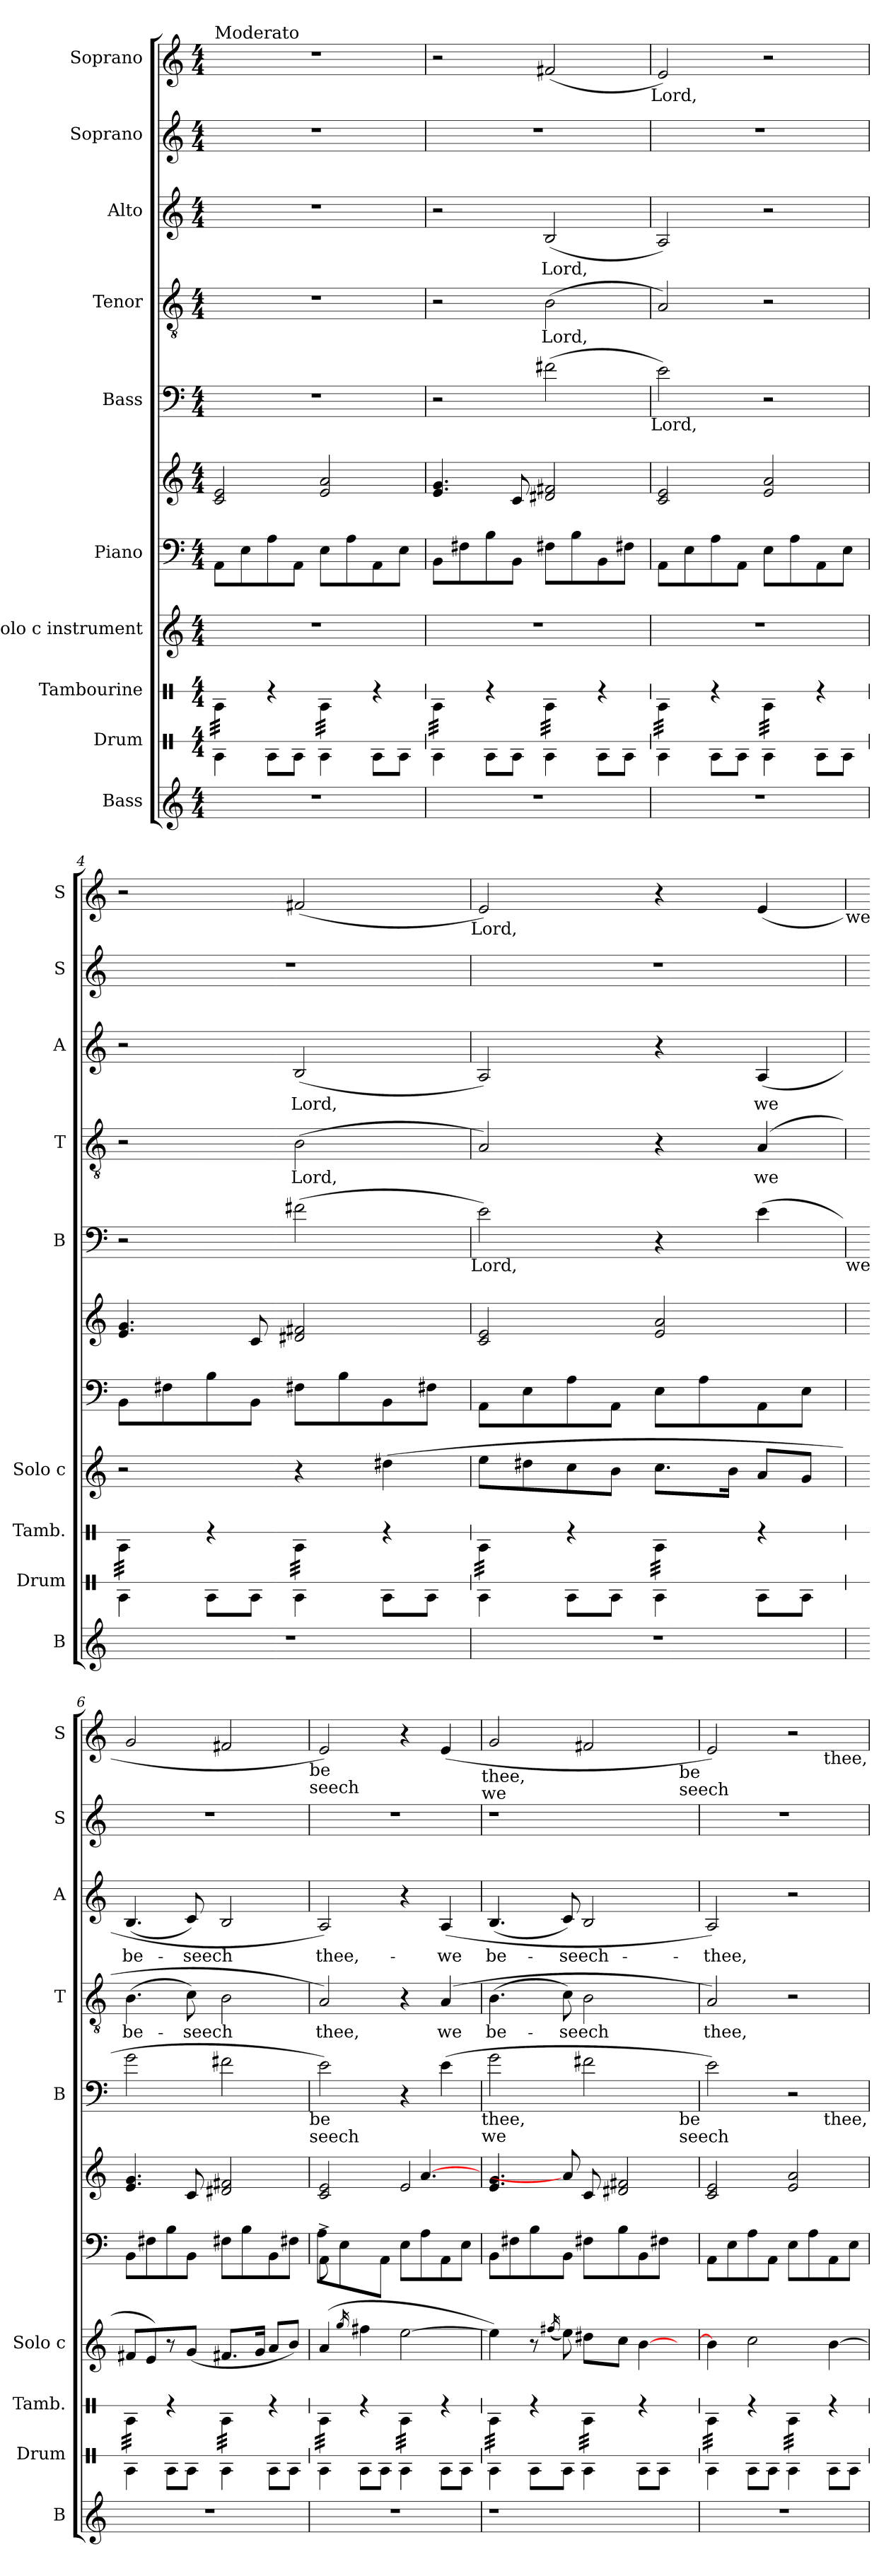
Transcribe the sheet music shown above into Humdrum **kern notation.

**kern	**kern	**kern	**kern	**kern	**kern	**kern	**kern	**text	**kern	**text	**kern	**kern
*part10	*part9	*part8	*part7	*part6	*part6	*part5	*part4	*part4	*part3	*part3	*part2	*part1
*staff11	*staff10	*staff9	*staff8	*staff7	*staff6	*staff5	*staff4	*staff4	*staff3	*staff3	*staff2	*staff1
*I"Bass	*I"Drum	*I"Tambourine	*I"Solo c instrument	*I"Piano	*	*I"Bass	*I"Tenor	*	*I"Alto	*	*I"Soprano	*I"Soprano
*I'B	*I'Drum	*I'Tamb.	*I'Solo c	*	*	*I'B	*I'T	*	*I'A	*	*I'S	*I'S
*	*stria1	*stria1	*	*	*	*	*	*	*	*	*	*
*clefG2	*clefX	*clefX	*clefG2	*clefF4	*clefG2	*clefF4	*clefGv2	*	*clefG2	*	*clefG2	*clefG2
*	*	*	*	*	*	*ITrd7c12	*	*	*	*	*	*
*k[]	*k[]	*k[]	*k[]	*k[]	*k[]	*k[]	*k[]	*	*k[]	*	*k[]	*k[]
*C:	*C:	*C:	*C:	*C:	*C:	*C:	*C:	*	*C:	*	*C:	*C:
*M4/4	*M4/4	*M4/4	*M4/4	*M4/4	*M4/4	*M4/4	*M4/4	*	*M4/4	*	*M4/4	*M4/4
*MM84	*MM84	*MM84	*MM84	*MM84	*MM84	*MM84	*MM84	*	*MM84	*	*MM84	*MM84
=1	=1	=1	=1	=1	=1	=1	=1	=1	=1	=1	=1	=1
!	!	!	!	!	!	!	!	!	!	!	!	!LO:TX:a:t=Moderato
*	*	*tremolo	*	*	*	*	*	*	*	*	*	*
1r	4RA\	32RA\LLL	1r	8AA\L	2c/ 2e/	1r	1r	.	1r	.	1r	1r
.	.	32RA\	.	.	.	.	.	.	.	.	.	.
.	.	32RA\	.	.	.	.	.	.	.	.	.	.
.	.	32RA\	.	.	.	.	.	.	.	.	.	.
.	.	32RA\	.	8E\	.	.	.	.	.	.	.	.
.	.	32RA\	.	.	.	.	.	.	.	.	.	.
.	.	32RA\	.	.	.	.	.	.	.	.	.	.
.	.	32RA\JJJ	.	.	.	.	.	.	.	.	.	.
.	8RA\L	4re	.	8A\	.	.	.	.	.	.	.	.
.	8RA\J	.	.	8AA\J	.	.	.	.	.	.	.	.
.	4RA\	32RA\LLL	.	8E\L	2e/ 2a/	.	.	.	.	.	.	.
.	.	32RA\	.	.	.	.	.	.	.	.	.	.
.	.	32RA\	.	.	.	.	.	.	.	.	.	.
.	.	32RA\	.	.	.	.	.	.	.	.	.	.
.	.	32RA\	.	8A\	.	.	.	.	.	.	.	.
.	.	32RA\	.	.	.	.	.	.	.	.	.	.
.	.	32RA\	.	.	.	.	.	.	.	.	.	.
.	.	32RA\JJJ	.	.	.	.	.	.	.	.	.	.
.	8RA\L	4re	.	8AA\	.	.	.	.	.	.	.	.
.	8RA\J	.	.	8E\J	.	.	.	.	.	.	.	.
=2	=2	=2	=2	=2	=2	=2	=2	=2	=2	=2	=2	=2
1r	4RA\	32RA\LLL	1r	8BB\L	4.e/ 4.g/	2r	2r	.	2r	.	1r	2r
.	.	32RA\	.	.	.	.	.	.	.	.	.	.
.	.	32RA\	.	.	.	.	.	.	.	.	.	.
.	.	32RA\	.	.	.	.	.	.	.	.	.	.
.	.	32RA\	.	8F#X\	.	.	.	.	.	.	.	.
.	.	32RA\	.	.	.	.	.	.	.	.	.	.
.	.	32RA\	.	.	.	.	.	.	.	.	.	.
.	.	32RA\JJJ	.	.	.	.	.	.	.	.	.	.
.	8RA\L	4re	.	8B\	.	.	.	.	.	.	.	.
.	8RA\J	.	.	8BB\J	8c/	.	.	.	.	.	.	.
!	!	!	!	!	!	!	!	!LO:LY:b	!	!LO:LY:b	!	!
.	4RA\	32RA\LLL	.	8F#X\L	2d#X/ 2f#X/	(>2F#X\	(>2B\	Lord,	(2B/	Lord,	.	(2f#X/
.	.	32RA\	.	.	.	.	.	.	.	.	.	.
.	.	32RA\	.	.	.	.	.	.	.	.	.	.
.	.	32RA\	.	.	.	.	.	.	.	.	.	.
.	.	32RA\	.	8B\	.	.	.	.	.	.	.	.
.	.	32RA\	.	.	.	.	.	.	.	.	.	.
.	.	32RA\	.	.	.	.	.	.	.	.	.	.
.	.	32RA\JJJ	.	.	.	.	.	.	.	.	.	.
.	8RA\L	4re	.	8BB\	.	.	.	.	.	.	.	.
.	8RA\J	.	.	8F#X\J	.	.	.	.	.	.	.	.
!	!	!	!	!	!	!	!	!	!	!	!	!LO:TX:b:t=Lord,
!	!	!	!	!	!	!LO:TX:b:t=Lord,	!	!	!	!	!	!
=3	=3	=3	=3	=3	=3	=3	=3	=3	=3	=3	=3	=3
1r	4RA\	32RA\LLL	1r	8AA\L	2c/ 2e/	2E\)	2A/)	.	2A/)	.	1r	2e/)
.	.	32RA\	.	.	.	.	.	.	.	.	.	.
.	.	32RA\	.	.	.	.	.	.	.	.	.	.
.	.	32RA\	.	.	.	.	.	.	.	.	.	.
.	.	32RA\	.	8E\	.	.	.	.	.	.	.	.
.	.	32RA\	.	.	.	.	.	.	.	.	.	.
.	.	32RA\	.	.	.	.	.	.	.	.	.	.
.	.	32RA\JJJ	.	.	.	.	.	.	.	.	.	.
.	8RA\L	4re	.	8A\	.	.	.	.	.	.	.	.
.	8RA\J	.	.	8AA\J	.	.	.	.	.	.	.	.
.	4RA\	32RA\LLL	.	8E\L	2e/ 2a/	2r	2r	.	2r	.	.	2r
.	.	32RA\	.	.	.	.	.	.	.	.	.	.
.	.	32RA\	.	.	.	.	.	.	.	.	.	.
.	.	32RA\	.	.	.	.	.	.	.	.	.	.
.	.	32RA\	.	8A\	.	.	.	.	.	.	.	.
.	.	32RA\	.	.	.	.	.	.	.	.	.	.
.	.	32RA\	.	.	.	.	.	.	.	.	.	.
.	.	32RA\JJJ	.	.	.	.	.	.	.	.	.	.
.	8RA\L	4re	.	8AA\	.	.	.	.	.	.	.	.
.	8RA\J	.	.	8E\J	.	.	.	.	.	.	.	.
=4	=4	=4	=4	=4	=4	=4	=4	=4	=4	=4	=4	=4
1r	4RA\	32RA\LLL	2r	8BB\L	4.e/ 4.g/	2r	2r	.	2r	.	1r	2r
.	.	32RA\	.	.	.	.	.	.	.	.	.	.
.	.	32RA\	.	.	.	.	.	.	.	.	.	.
.	.	32RA\	.	.	.	.	.	.	.	.	.	.
.	.	32RA\	.	8F#X\	.	.	.	.	.	.	.	.
.	.	32RA\	.	.	.	.	.	.	.	.	.	.
.	.	32RA\	.	.	.	.	.	.	.	.	.	.
.	.	32RA\JJJ	.	.	.	.	.	.	.	.	.	.
.	8RA\L	4re	.	8B\	.	.	.	.	.	.	.	.
.	8RA\J	.	.	8BB\J	8c/	.	.	.	.	.	.	.
!	!	!	!	!	!	!	!	!LO:LY:b	!	!LO:LY:b	!	!
.	4RA\	32RA\LLL	4r	8F#X\L	2d#X/ 2f#X/	(>2F#X\	(>2B\	Lord,	(2B/	Lord,	.	(2f#X/
.	.	32RA\	.	.	.	.	.	.	.	.	.	.
.	.	32RA\	.	.	.	.	.	.	.	.	.	.
.	.	32RA\	.	.	.	.	.	.	.	.	.	.
.	.	32RA\	.	8B\	.	.	.	.	.	.	.	.
.	.	32RA\	.	.	.	.	.	.	.	.	.	.
.	.	32RA\	.	.	.	.	.	.	.	.	.	.
.	.	32RA\JJJ	.	.	.	.	.	.	.	.	.	.
.	8RA\L	4re	(>4dd#X\	8BB\	.	.	.	.	.	.	.	.
.	8RA\J	.	.	8F#X\J	.	.	.	.	.	.	.	.
!	!	!	!	!	!	!	!	!	!	!	!	!LO:TX:b:t=Lord,
!	!	!	!	!	!	!LO:TX:b:t=Lord,	!	!	!	!	!	!
=5	=5	=5	=5	=5	=5	=5	=5	=5	=5	=5	=5	=5
1r	4RA\	32RA\LLL	8ee\L	8AA\L	2c/ 2e/	2E\)	2A/)	.	2A/)	.	1r	2e/)
.	.	32RA\	.	.	.	.	.	.	.	.	.	.
.	.	32RA\	.	.	.	.	.	.	.	.	.	.
.	.	32RA\	.	.	.	.	.	.	.	.	.	.
.	.	32RA\	8dd#X\	8E\	.	.	.	.	.	.	.	.
.	.	32RA\	.	.	.	.	.	.	.	.	.	.
.	.	32RA\	.	.	.	.	.	.	.	.	.	.
.	.	32RA\JJJ	.	.	.	.	.	.	.	.	.	.
.	8RA\L	4re	8cc\	8A\	.	.	.	.	.	.	.	.
.	8RA\J	.	8b\J	8AA\J	.	.	.	.	.	.	.	.
.	4RA\	32RA\LLL	8.cc\L	8E\L	2e/ 2a/	4r	4r	.	4r	.	.	4r
.	.	32RA\	.	.	.	.	.	.	.	.	.	.
.	.	32RA\	.	.	.	.	.	.	.	.	.	.
.	.	32RA\	.	.	.	.	.	.	.	.	.	.
.	.	32RA\	.	8A\	.	.	.	.	.	.	.	.
.	.	32RA\	.	.	.	.	.	.	.	.	.	.
.	.	32RA\	16b\Jk	.	.	.	.	.	.	.	.	.
.	.	32RA\JJJ	.	.	.	.	.	.	.	.	.	.
!	!	!	!	!	!	!	!	!LO:LY:b	!	!LO:LY:b	!	!
.	8RA\L	4re	8a/L	8AA\	.	(>4E\	(4A/	we	(4A/	we	.	(4e/
.	8RA\J	.	8g/J	8E\J	.	.	.	.	.	.	.	.
!	!	!	!	!	!	!	!	!	!	!	!	!LO:TX:b:t=we
!	!	!	!	!	!	!LO:TX:b:t=we	!	!	!	!	!	!
=6	=6	=6	=6	=6	=6	=6	=6	=6	=6	=6	=6	=6
!	!	!	!	!	!	!	!	!LO:LY:b	!	!LO:LY:b	!	!
1r	4RA\	32RA\LLL	8f#X/L	8BB\L	4.e/ 4.g/	2G\	(>4.B\	be-	(4.B/	be-	1r	2g/
.	.	32RA\	.	.	.	.	.	.	.	.	.	.
.	.	32RA\	.	.	.	.	.	.	.	.	.	.
.	.	32RA\	.	.	.	.	.	.	.	.	.	.
.	.	32RA\	8e/)	8F#X\	.	.	.	.	.	.	.	.
.	.	32RA\	.	.	.	.	.	.	.	.	.	.
.	.	32RA\	.	.	.	.	.	.	.	.	.	.
.	.	32RA\JJJ	.	.	.	.	.	.	.	.	.	.
.	8RA\L	4re	8r	8B\	.	.	.	.	.	.	.	.
!	!	!	!	!	!	!	!	!LO:LY:b	!	!LO:LY:b	!	!
.	8RA\J	.	(8g/J	8BB\J	8c/	.	8c\)	-seech	8c/)	-seech	.	.
.	4RA\	32RA\LLL	8.f#X/L	8F#X\L	2d#X/ 2f#X/	2F#X\	2B\	.	2B/	.	.	2f#X/
.	.	32RA\	.	.	.	.	.	.	.	.	.	.
.	.	32RA\	.	.	.	.	.	.	.	.	.	.
.	.	32RA\	.	.	.	.	.	.	.	.	.	.
.	.	32RA\	.	8B\	.	.	.	.	.	.	.	.
.	.	32RA\	.	.	.	.	.	.	.	.	.	.
.	.	32RA\	16g/Jk	.	.	.	.	.	.	.	.	.
.	.	32RA\JJJ	.	.	.	.	.	.	.	.	.	.
.	8RA\L	4re	8a/L	8BB\	.	.	.	.	.	.	.	.
.	8RA\J	.	8b/J)	8F#X\J	.	.	.	.	.	.	.	.
!	!	!	!	!	!	!	!	!	!	!	!	!LO:TX:b:t=be
!	!	!	!	!	!	!	!	!	!	!	!	!LO:TX:b:t=seech
!	!	!	!	!	!	!LO:TX:b:t=be	!	!	!	!	!	!
!	!	!	!	!	!	!LO:TX:b:t=seech	!	!	!	!	!	!
!!LO:PB:g=z
=7	=7	=7	=7	=7	=7	=7	=7	=7	=7	=7	=7	=7
*	*	*	*	*^	*^	*	*	*	*	*	*	*
!	!	!	!	!	!	!	!	!	!	!LO:LY:b	!	!LO:LY:b	!	!
1r	4RA\	32RA\LLL	(4a/	8AA^<\	8A\L	2c/ 2e/	2ryy	2E\)	2A/)	thee,	2A/)	thee,-	1r	2e/)
.	.	32RA\	.	.	.	.	.	.	.	.	.	.	.	.
.	.	32RA\	.	.	.	.	.	.	.	.	.	.	.	.
.	.	32RA\	.	.	.	.	.	.	.	.	.	.	.	.
.	.	32RA\	.	2..ryy	8E\	.	.	.	.	.	.	.	.	.
.	.	32RA\	.	.	.	.	.	.	.	.	.	.	.	.
.	.	32RA\	.	.	.	.	.	.	.	.	.	.	.	.
.	.	32RA\JJJ	.	.	.	.	.	.	.	.	.	.	.	.
.	.	.	16qgg/	.	.	.	.	.	.	.	.	.	.	.
.	8RA\L	4re	4ff#X\	.	8ryy	.	.	.	.	.	.	.	.	.
.	8RA\J	.	.	.	8AA\J	.	.	.	.	.	.	.	.	.
.	4RA\	32RA\LLL	[>2ee\	.	8E\L	8ryy	2e/	4r	4r	.	4r	.	.	4r
.	.	32RA\	.	.	.	.	.	.	.	.	.	.	.	.
.	.	32RA\	.	.	.	.	.	.	.	.	.	.	.	.
.	.	32RA\	.	.	.	.	.	.	.	.	.	.	.	.
.	.	32RA\	.	.	8A\	[4.a/	.	.	.	.	.	.	.	.
.	.	32RA\	.	.	.	.	.	.	.	.	.	.	.	.
.	.	32RA\	.	.	.	.	.	.	.	.	.	.	.	.
.	.	32RA\JJJ	.	.	.	.	.	.	.	.	.	.	.	.
!	!	!	!	!	!	!	!	!	!	!LO:LY:b	!	!LO:LY:b	!	!
.	8RA\L	4re	.	.	8AA\	.	.	(>4E\	(4A/	we	(4A/	-we	.	(4e/
.	8RA\J	.	.	.	8E\J	.	.	.	.	.	.	.	.	.
*	*	*	*	*	*	*v	*v	*	*	*	*	*	*	*
!	!	!	!	!	!	!	!	!	!	!	!	!	!LO:TX:b:t=thee,
!	!	!	!	!	!	!	!	!	!	!	!	!	!LO:TX:b:t=we
!	!	!	!	!	!	!	!LO:TX:b:t=thee,	!	!	!	!	!	!
!	!	!	!	!	!	!	!LO:TX:b:t=we	!	!	!	!	!	!
=8	=8	=8	=8	=8	=8	=8	=8	=8	=8	=8	=8	=8	=8
!	!	!	!	!	!	!	!	!	!LO:LY:b	!	!LO:LY:b	!	!
*	*	*	*	*v	*v	*	*	*	*	*	*	*	*
1r	4RA\	32RA\LLL	4ee\])	8BB\L	4.e/ 4.g/	2G\	(>4.B\	be-	(4.B/	be-	1r	2g/
.	.	32RA\	.	.	.	.	.	.	.	.	.	.
.	.	32RA\	.	.	.	.	.	.	.	.	.	.
.	.	32RA\	.	.	.	.	.	.	.	.	.	.
.	.	32RA\	.	8F#X\	.	.	.	.	.	.	.	.
.	.	32RA\	.	.	.	.	.	.	.	.	.	.
.	.	32RA\	.	.	.	.	.	.	.	.	.	.
.	.	32RA\JJJ	.	.	.	.	.	.	.	.	.	.
.	8RA\L	4re	8r	8B\	.	.	.	.	.	.	.	.
.	.	.	(>16qff#X/	.	.	.	.	.	.	.	.	.
!	!	!	!	!	!	!	!	!LO:LY:b	!	!LO:LY:b	!	!
.	8RA\J	.	8ee\)	8BB\J	8a/]	.	8c\)	-seech	8c/)	-seech-	.	.
.	4RA\	32RA\LLL	8dd#X\L	8F#X\L	8c/	2F#X\	2B\	.	2B/	.	.	2f#X/
.	.	32RA\	.	.	.	.	.	.	.	.	.	.
.	.	32RA\	.	.	.	.	.	.	.	.	.	.
.	.	32RA\	.	.	.	.	.	.	.	.	.	.
.	.	32RA\	8cc\J	8B\	2d#X/ 2f#X/	.	.	.	.	.	.	.
.	.	32RA\	.	.	.	.	.	.	.	.	.	.
.	.	32RA\	.	.	.	.	.	.	.	.	.	.
.	.	32RA\JJJ	.	.	.	.	.	.	.	.	.	.
.	8RA\L	4re	[>4b\	8BB\	.	.	.	.	.	.	.	.
.	8RA\J	.	.	8F#X\J	.	.	.	.	.	.	.	.
!	!	!	!	!	!	!	!	!	!	!	!	!LO:TX:b:t=be
!	!	!	!	!	!	!	!	!	!	!	!	!LO:TX:b:t=seech
!	!	!	!	!	!	!LO:TX:b:t=be	!	!	!	!	!	!
!	!	!	!	!	!	!LO:TX:b:t=seech	!	!	!	!	!	!
8ryy	8ryy	8ryy	8ryy	8ryy	.	8ryy	8ryy	.	8ryy	.	8ryy	8ryy
=9	=9	=9	=9	=9	=9	=9	=9	=9	=9	=9	=9	=9
!	!	!	!	!	!	!	!	!LO:LY:b	!	!LO:LY:b	!	!
1r	4RA\	32RA\LLL	4b\]	8AA\L	2c/ 2e/	2E\)	2A/)	thee,	2A/)	-thee,	1r	2e/)
.	.	32RA\	.	.	.	.	.	.	.	.	.	.
.	.	32RA\	.	.	.	.	.	.	.	.	.	.
.	.	32RA\	.	.	.	.	.	.	.	.	.	.
.	.	32RA\	.	8E\	.	.	.	.	.	.	.	.
.	.	32RA\	.	.	.	.	.	.	.	.	.	.
.	.	32RA\	.	.	.	.	.	.	.	.	.	.
.	.	32RA\JJJ	.	.	.	.	.	.	.	.	.	.
.	8RA\L	4re	2cc\	8A\	.	.	.	.	.	.	.	.
.	8RA\J	.	.	8AA\J	.	.	.	.	.	.	.	.
.	4RA\	32RA\LLL	.	8E\L	2e/ 2a/	2r	2r	.	2r	.	.	2r
.	.	32RA\	.	.	.	.	.	.	.	.	.	.
.	.	32RA\	.	.	.	.	.	.	.	.	.	.
.	.	32RA\	.	.	.	.	.	.	.	.	.	.
.	.	32RA\	.	8A\	.	.	.	.	.	.	.	.
.	.	32RA\	.	.	.	.	.	.	.	.	.	.
.	.	32RA\	.	.	.	.	.	.	.	.	.	.
.	.	32RA\JJJ	.	.	.	.	.	.	.	.	.	.
*	*	*Xtremolo	*	*	*	*	*	*	*	*	*	*
.	8RA\L	4re	[>4b\	8AA\	.	.	.	.	.	.	.	.
.	8RA\J	.	.	8E\J	.	.	.	.	.	.	.	.
!	!	!	!	!	!	!	!	!	!	!	!	!LO:TX:b:t=thee,
!	!	!	!	!	!	!LO:TX:b:t=thee,	!	!	!	!	!	!
=	=	=	=	=	=	=	=	=	=	=	=	=
*-	*-	*-	*-	*-	*-	*-	*-	*-	*-	*-	*-	*-
